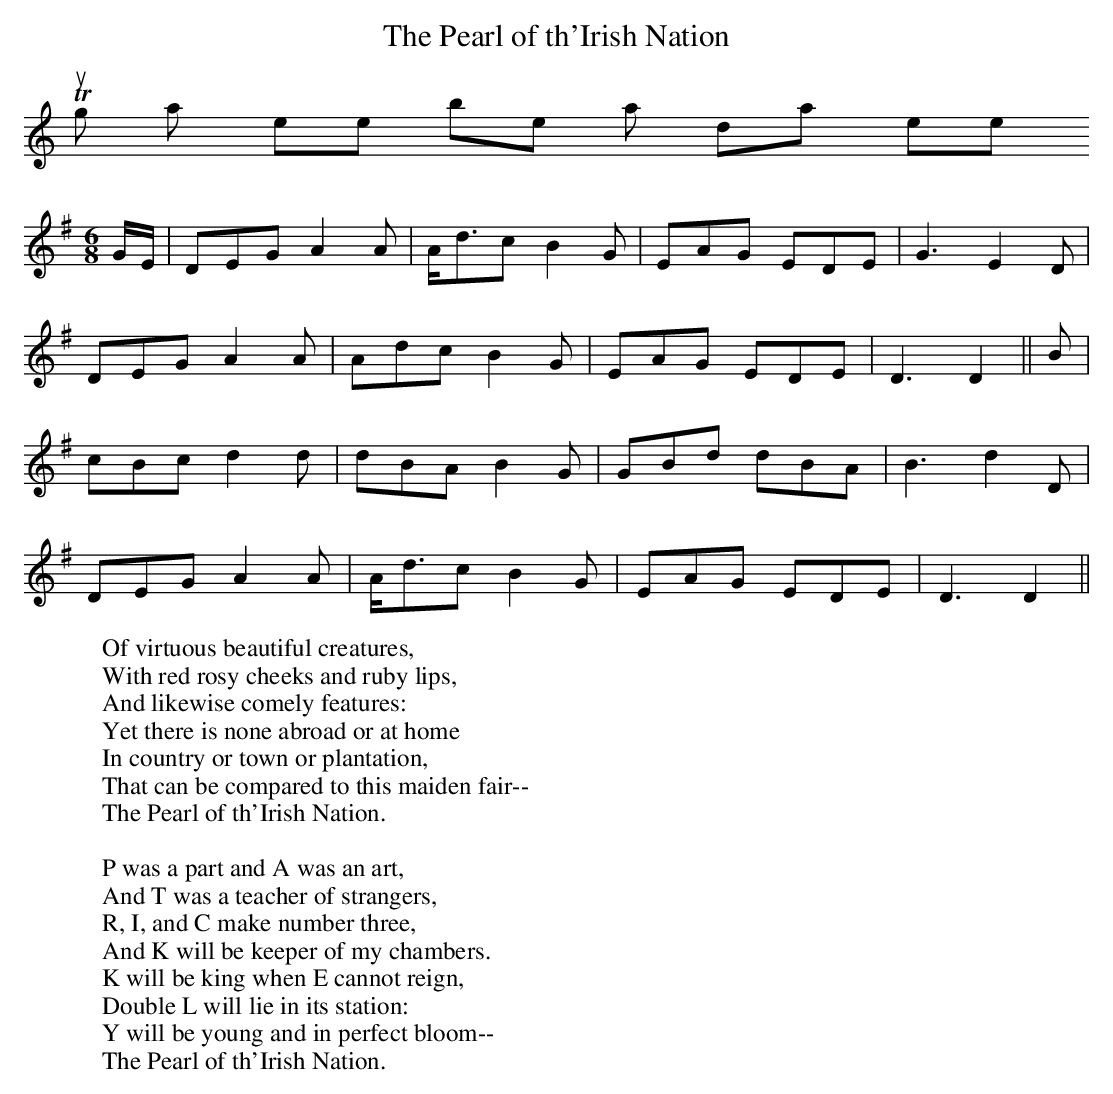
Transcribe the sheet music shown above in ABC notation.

X:1
T:The Pearl of th'Irish Nation
K:C
Though many there be that daily I see
W:Of virtuous beautiful creatures,
W:With red rosy cheeks and ruby lips,
W:And likewise comely features:
W:Yet there is none abroad or at home
W:In country or town or plantation,
W:That can be compared to this maiden fair--
W:The Pearl of th'Irish Nation.
W:
W:P was a part and A was an art,
W:And T was a teacher of strangers,
W:R, I, and C make number three,
W:And K will be keeper of my chambers.
W:K will be king when E cannot reign,
W:Double L will lie in its station:
W:Y will be young and in perfect bloom--
W:The Pearl of th'Irish Nation.
L:1/8
M:6/8
K:G
G/E/|DEG A2 A|A<dc B2 G|EAG EDE|G3 E2 D|
DEG A2 A|Adc B2 G|EAG EDE|D3 D2||B|
cBc d2 d|dBA B2 G|GBd dBA|B3 d2 D|
DEG A2 A|A<dc B2 G|EAG EDE|D3 D2||
